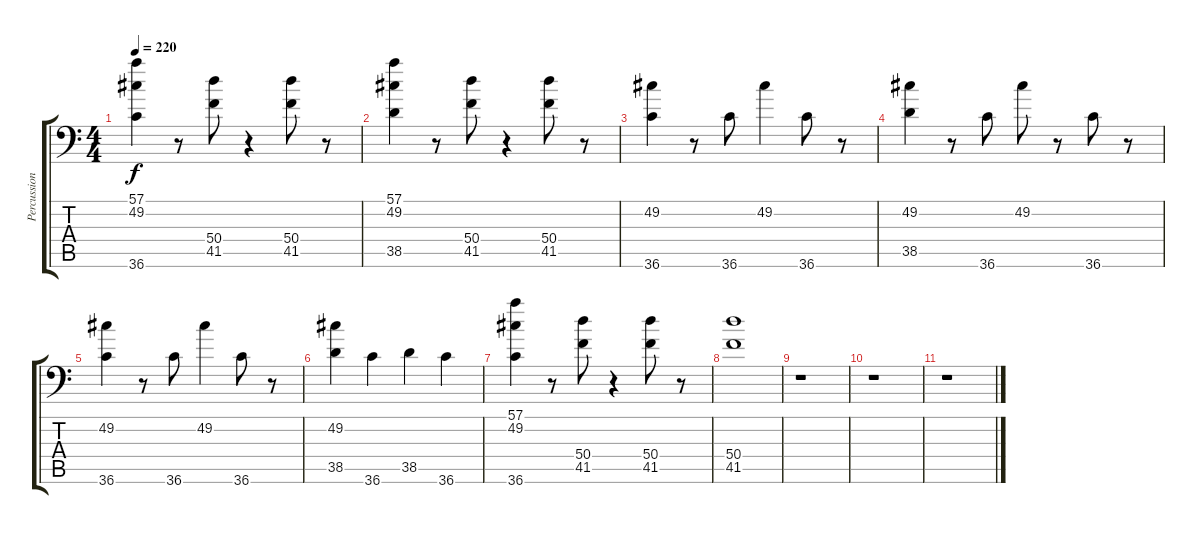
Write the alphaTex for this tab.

\track ("Percussion" "Percussion") {instrument acousticgrandpiano}
\staff {score tabs}
\tuning (C-1 C-1 C-1 C-1 C-1 C-1) {hide}
\ts (4 4)
\tempo 220
\clef f4
\ks c
(57.1 49.2 36.6).4{dy f} r.8 (50.4 41.5).8 r.4 (50.4 41.5).8 r.8 |
(57.1 49.2 38.5).4 r.8 (50.4 41.5).8 r.4 (50.4 41.5).8 r.8 |
(49.2 36.6).4 r.8 36.6.8 49.2.4 36.6.8 r.8 |
(49.2 38.5).4 r.8 36.6.8 49.2.8 r.8 36.6.8 r.8 |
(49.2 36.6).4 r.8 36.6.8 49.2.4 36.6.8 r.8 |
(49.2 38.5).4 36.6.4 38.5.4 36.6.4 |
(57.1 49.2 36.6).4 r.8 (50.4 41.5).8 r.4 (50.4 41.5).8 r.8 |
(50.4 41.5).1 |
r.1 |
r.1 |
r.1
